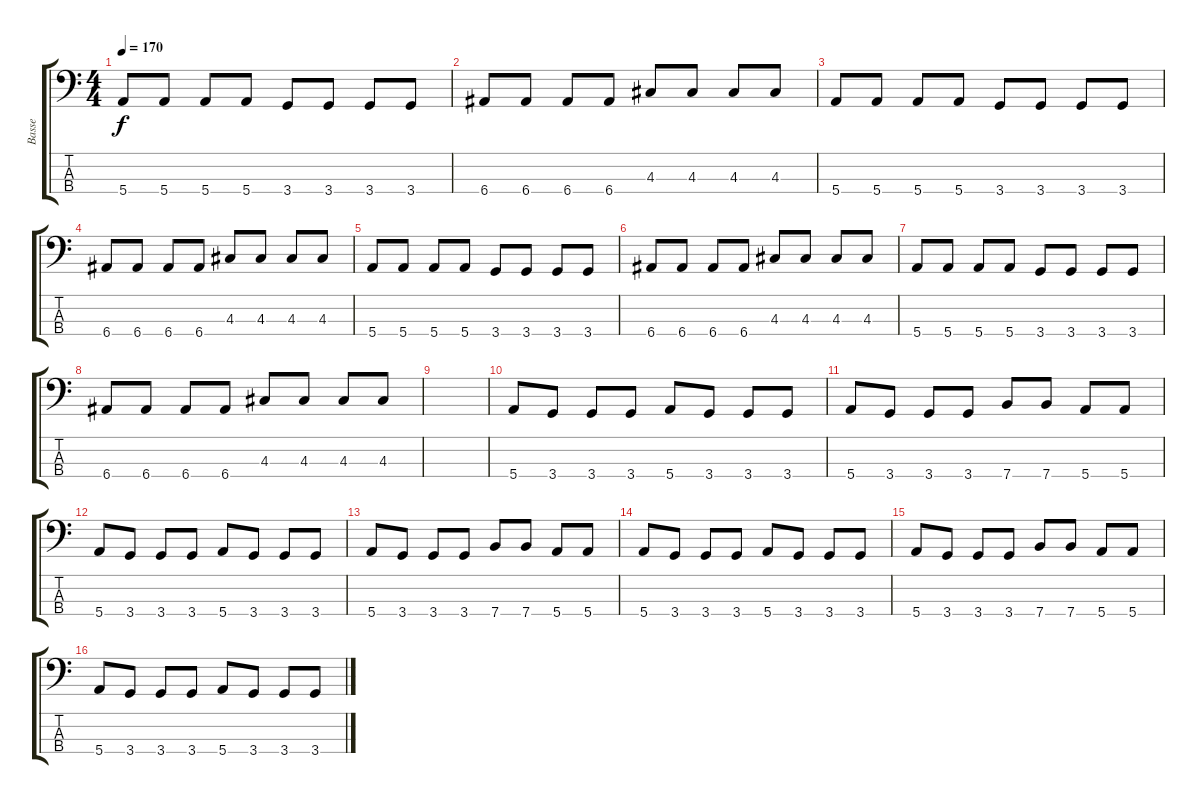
\track ("Basse" "Basse") {instrument electricbassfinger}
\staff {score tabs}
\tuning (G2 D2 A1 E1) {hide}
\ts (4 4)
\tempo 170
\clef f4
\ks c
5.4.8{dy f} 5.4.8 5.4.8 5.4.8 3.4.8 3.4.8 3.4.8 3.4.8 |
6.4.8 6.4.8 6.4.8 6.4.8 4.3.8 4.3.8 4.3.8 4.3.8 |
5.4.8 5.4.8 5.4.8 5.4.8 3.4.8 3.4.8 3.4.8 3.4.8 |
6.4.8 6.4.8 6.4.8 6.4.8 4.3.8 4.3.8 4.3.8 4.3.8 |
5.4.8 5.4.8 5.4.8 5.4.8 3.4.8 3.4.8 3.4.8 3.4.8 |
6.4.8 6.4.8 6.4.8 6.4.8 4.3.8 4.3.8 4.3.8 4.3.8 |
5.4.8 5.4.8 5.4.8 5.4.8 3.4.8 3.4.8 3.4.8 3.4.8 |
6.4.8 6.4.8 6.4.8 6.4.8 4.3.8 4.3.8 4.3.8 4.3.8 |
|
5.4.8 3.4.8 3.4.8 3.4.8 5.4.8 3.4.8 3.4.8 3.4.8 |
5.4.8 3.4.8 3.4.8 3.4.8 7.4.8 7.4.8 5.4.8 5.4.8 |
5.4.8 3.4.8 3.4.8 3.4.8 5.4.8 3.4.8 3.4.8 3.4.8 |
5.4.8 3.4.8 3.4.8 3.4.8 7.4.8 7.4.8 5.4.8 5.4.8 |
5.4.8 3.4.8 3.4.8 3.4.8 5.4.8 3.4.8 3.4.8 3.4.8 |
5.4.8 3.4.8 3.4.8 3.4.8 7.4.8 7.4.8 5.4.8 5.4.8 |
5.4.8 3.4.8 3.4.8 3.4.8 5.4.8 3.4.8 3.4.8 3.4.8
